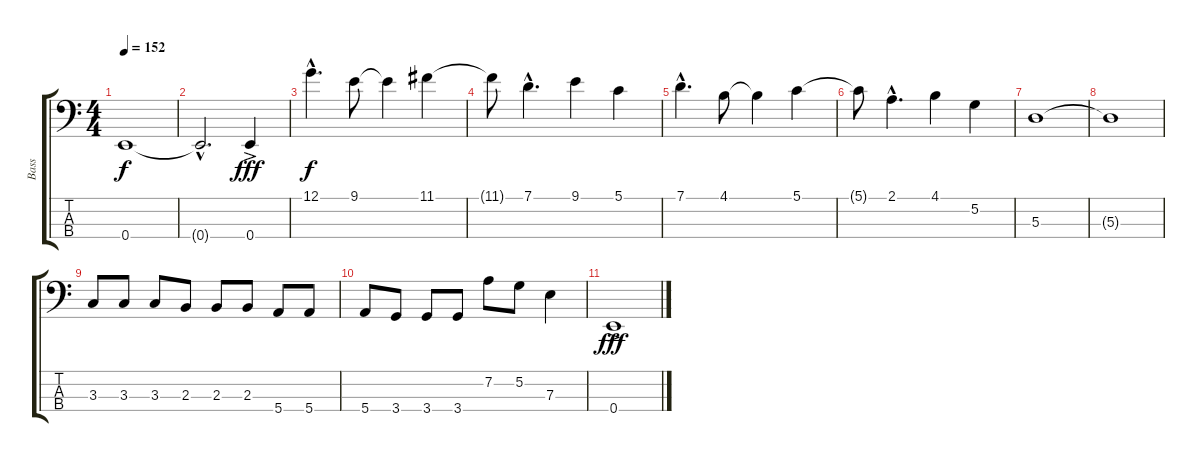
\track ("Bass" "Bass") {instrument electricbassfinger}
\staff {score tabs}
\tuning (G2 D2 A1 E1) {hide}
\ts (4 4)
\tempo 152
\clef f4
\ks c
0.4{t}.1{dy f} |
0.4{hac t}.2{d} 0.4{ac}.4{dy fff} |
12.1{hac}.4{d dy f} 9.1.8 9.1{t}.4 11.1.4 |
11.1{t}.8 7.1{hac}.4{d} 9.1.4 5.1.4 |
7.1{hac}.4{d} 4.1.8 4.1{t}.4 5.1.4 |
5.1{t}.8 2.1{hac}.4{d} 4.1.4 5.2.4 |
5.3.1 |
5.3{t}.1 |
3.3.8 3.3.8 3.3.8 2.3.8 2.3.8 2.3.8 5.4.8 5.4.8 |
5.4.8 3.4.8 3.4.8 3.4.8 7.2.8 5.2.8 7.3.4 |
0.4{ac}.1{dy fff}
